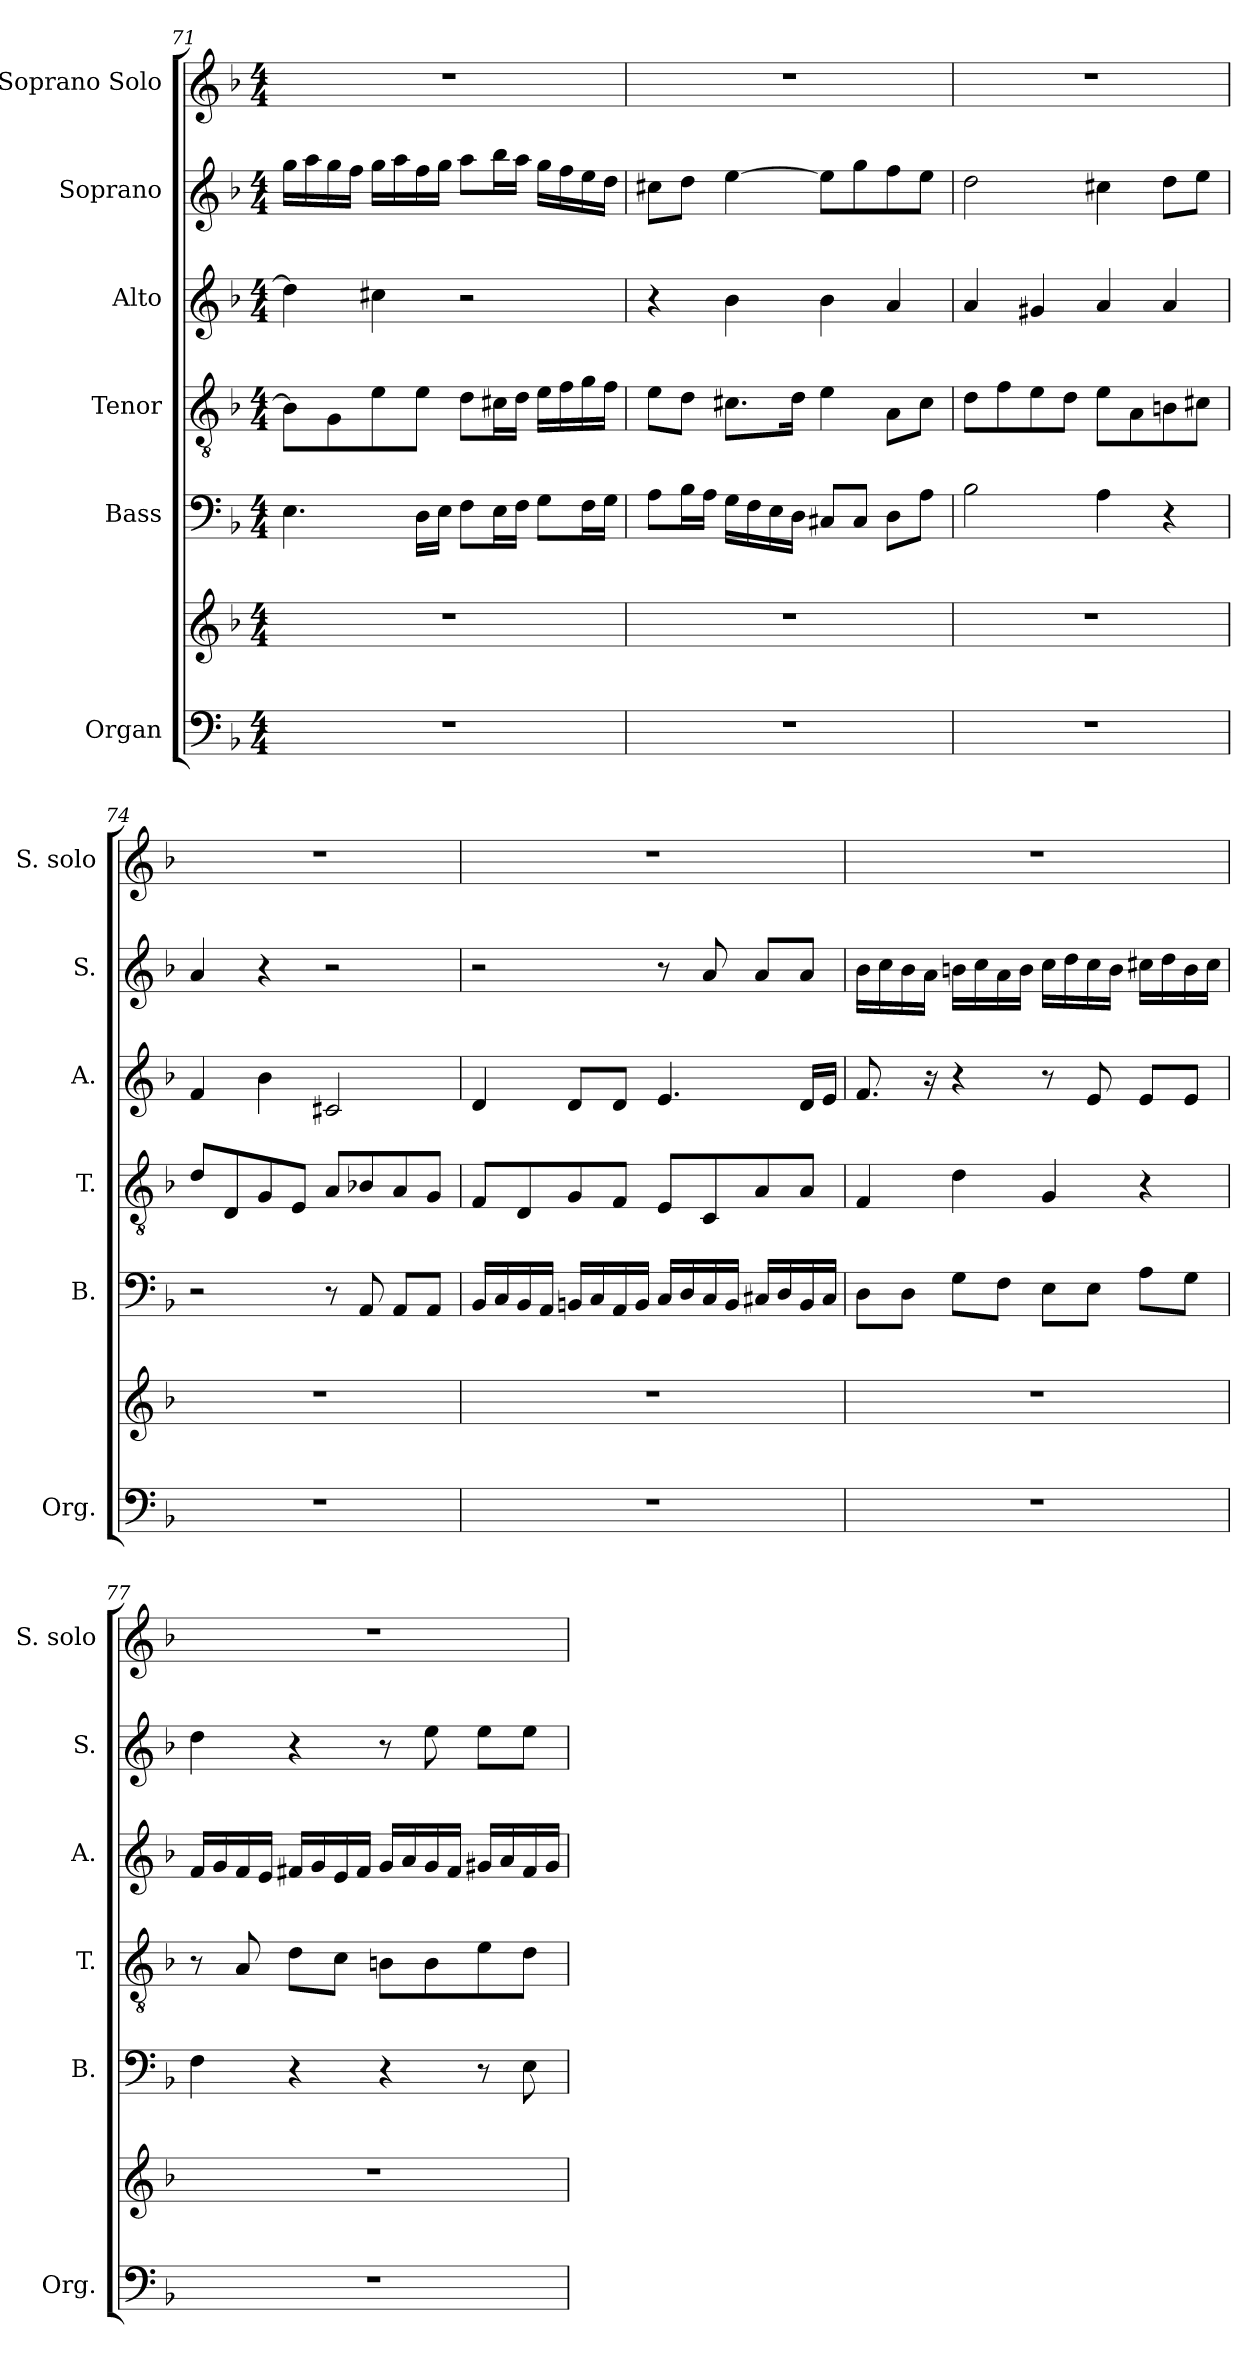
**kern	**kern	**kern	**kern	**kern	**kern	**kern
*part6	*part6	*part5	*part4	*part3	*part2	*part1
*staff7	*staff6	*staff5	*staff4	*staff3	*staff2	*staff1
*I"Organ	*	*I"Bass	*I"Tenor	*I"Alto	*I"Soprano	*I"Soprano Solo
*I'Org.	*	*I'B.	*I'T.	*I'A.	*I'S.	*I'S. solo
!!LO:PB:g=z
*clefF4	*clefG2	*clefF4	*clefGv2	*clefG2	*clefG2	*clefG2
*	*	*	*ITrd7c12	*	*	*
*k[b-]	*k[b-]	*k[b-]	*k[b-]	*k[b-]	*k[b-]	*k[b-]
*F:	*F:	*F:	*F:	*F:	*F:	*F:
*M4/4	*M4/4	*M4/4	*M4/4	*M4/4	*M4/4	*M4/4
=71	=71	=71	=71	=71	=71	=71
1r	1r	4.E\	8BB-\L]	4dd\]	16gg\LL	1r
.	.	.	.	.	16aa\	.
.	.	.	8GG\	.	16gg\	.
.	.	.	.	.	16ff\JJ	.
.	.	.	8E\	4cc#X\	16gg\LL	.
.	.	.	.	.	16aa\	.
.	.	16D\LL	8E\J	.	16ff\	.
.	.	16E\JJ	.	.	16gg\JJ	.
.	.	8F\L	8D\L	2r	8aa\L	.
.	.	16E\L	16C#X\L	.	16bb-\L	.
.	.	16F\JJ	16D\JJ	.	16aa\JJ	.
.	.	8G\L	16E\LL	.	16gg\LL	.
.	.	.	16F\	.	16ff\	.
.	.	16F\L	16G\	.	16ee\	.
.	.	16G\JJ	16F\JJ	.	16dd\JJ	.
=72	=72	=72	=72	=72	=72	=72
1r	1r	8A\L	8E\L	4r	8cc#X\L	1r
.	.	16B-\L	8D\J	.	8dd\J	.
.	.	16A\JJ	.	.	.	.
.	.	16G\LL	8.C#X\L	4b-\	[4ee\	.
.	.	16F\	.	.	.	.
.	.	16E\	.	.	.	.
.	.	16D\JJ	16D\Jk	.	.	.
.	.	8C#X/L	4E\	4b-\	8ee\L]	.
.	.	8C#/J	.	.	8gg\	.
.	.	8D\L	8AA\L	4a/	8ff\	.
.	.	8A\J	8C#\J	.	8ee\J	.
=73	=73	=73	=73	=73	=73	=73
1r	1r	2B-\	8D\L	4a/	2dd\	1r
.	.	.	8F\	.	.	.
.	.	.	8E\	4g#X/	.	.
.	.	.	8D\J	.	.	.
.	.	4A\	8E\L	4a/	4cc#X\	.
.	.	.	8AA\	.	.	.
.	.	4r	8BBn\	4a/	8dd\L	.
.	.	.	8C#X\J	.	8ee\J	.
=74	=74	=74	=74	=74	=74	=74
1r	1r	2r	8D/L	4f/	4a/	1r
.	.	.	8DD/	.	.	.
.	.	.	8GG/	4b-\	4r	.
.	.	.	8EE/J	.	.	.
.	.	8r	8AA/L	2c#X/	2r	.
.	.	8AA/	8BB-X/	.	.	.
.	.	8AA/L	8AA/	.	.	.
.	.	8AA/J	8GG/J	.	.	.
!!LO:LB:g=z
=75	=75	=75	=75	=75	=75	=75
1r	1r	16BB-/LL	8FF/L	4d/	2r	1r
.	.	16C/	.	.	.	.
.	.	16BB-/	8DD/	.	.	.
.	.	16AA/JJ	.	.	.	.
.	.	16BBn/LL	8GG/	8d/L	.	.
.	.	16C/	.	.	.	.
.	.	16AA/	8FF/J	8d/J	.	.
.	.	16BB/JJ	.	.	.	.
.	.	16C/LL	8EE/L	4.e/	8r	.
.	.	16D/	.	.	.	.
.	.	16C/	8CC/	.	8a/	.
.	.	16BB/JJ	.	.	.	.
.	.	16C#X/LL	8AA/	.	8a/L	.
.	.	16D/	.	.	.	.
.	.	16BB/	8AA/J	16d/LL	8a/J	.
.	.	16C#/JJ	.	16e/JJ	.	.
=76	=76	=76	=76	=76	=76	=76
1r	1r	8D\L	4FF/	8.f/	16b-\LL	1r
.	.	.	.	.	16cc\	.
.	.	8D\J	.	.	16b-\	.
.	.	.	.	16r	16a\JJ	.
.	.	8G\L	4D\	4r	16bn\LL	.
.	.	.	.	.	16cc\	.
.	.	8F\J	.	.	16a\	.
.	.	.	.	.	16b\JJ	.
.	.	8E\L	4GG/	8r	16cc\LL	.
.	.	.	.	.	16dd\	.
.	.	8E\J	.	8e/	16cc\	.
.	.	.	.	.	16b\JJ	.
.	.	8A\L	4r	8e/L	16cc#X\LL	.
.	.	.	.	.	16dd\	.
.	.	8G\J	.	8e/J	16b\	.
.	.	.	.	.	16cc#\JJ	.
=77	=77	=77	=77	=77	=77	=77
1r	1r	4F\	8r	16f/LL	4dd\	1r
.	.	.	.	16g/	.	.
.	.	.	8AA/	16f/	.	.
.	.	.	.	16e/JJ	.	.
.	.	4r	8D\L	16f#X/LL	4r	.
.	.	.	.	16g/	.	.
.	.	.	8C\J	16e/	.	.
.	.	.	.	16f#/JJ	.	.
.	.	4r	8BBn\L	16g/LL	8r	.
.	.	.	.	16a/	.	.
.	.	.	8BB\	16g/	8ee\	.
.	.	.	.	16f#/JJ	.	.
.	.	8r	8E\	16g#X/LL	8ee\L	.
.	.	.	.	16a/	.	.
.	.	8E\	8D\J	16f#/	8ee\J	.
.	.	.	.	16g#/JJ	.	.
=	=	=	=	=	=	=
*-	*-	*-	*-	*-	*-	*-
